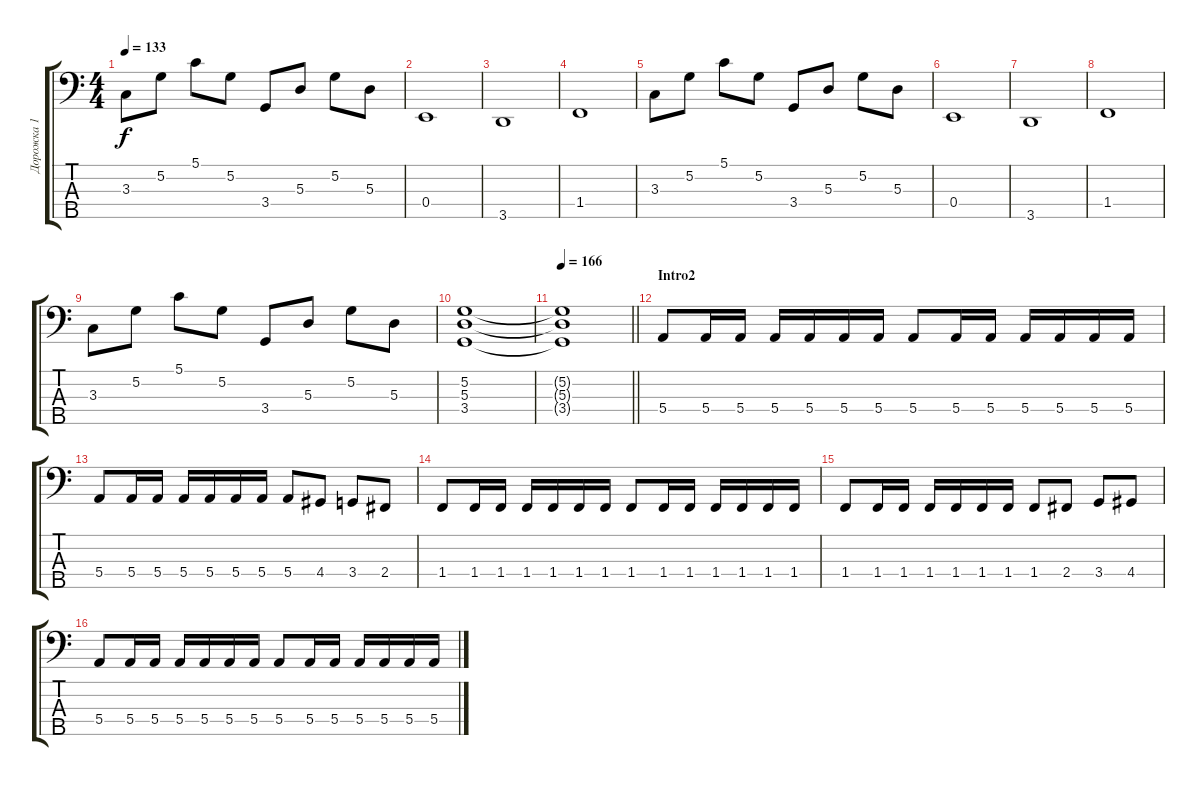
\track ("Дорожка 1" "Дорожка 1") {instrument electricbassfinger}
\staff {score tabs}
\tuning (G2 D2 A1 E1 B0) {hide}
\ts (4 4)
\tempo 133
\clef f4
\ks c
3.3.8{dy f} 5.2.8 5.1.8 5.2.8 3.4.8 5.3.8 5.2.8 5.3.8 |
0.4.1 |
3.5.1 |
1.4.1 |
3.3.8 5.2.8 5.1.8 5.2.8 3.4.8 5.3.8 5.2.8 5.3.8 |
0.4.1 |
3.5.1 |
1.4.1 |
3.3.8 5.2.8 5.1.8 5.2.8 3.4.8 5.3.8 5.2.8 5.3.8 |
(5.2 5.3 3.4).1 |
\tempo 166
\barLineRight lightlight
(5.2{t} 5.3{t} 3.4{t}).1 |
\section ("" "Intro2")
5.4.8 5.4.16 5.4.16 5.4.16 5.4.16 5.4.16 5.4.16 5.4.8 5.4.16 5.4.16 5.4.16 5.4.16 5.4.16 5.4.16 |
5.4.8 5.4.16 5.4.16 5.4.16 5.4.16 5.4.16 5.4.16 5.4.8 4.4.8 3.4.8 2.4.8 |
1.4.8 1.4.16 1.4.16 1.4.16 1.4.16 1.4.16 1.4.16 1.4.8 1.4.16 1.4.16 1.4.16 1.4.16 1.4.16 1.4.16 |
1.4.8 1.4.16 1.4.16 1.4.16 1.4.16 1.4.16 1.4.16 1.4.8 2.4.8 3.4.8 4.4.8 |
5.4.8 5.4.16 5.4.16 5.4.16 5.4.16 5.4.16 5.4.16 5.4.8 5.4.16 5.4.16 5.4.16 5.4.16 5.4.16 5.4.16
